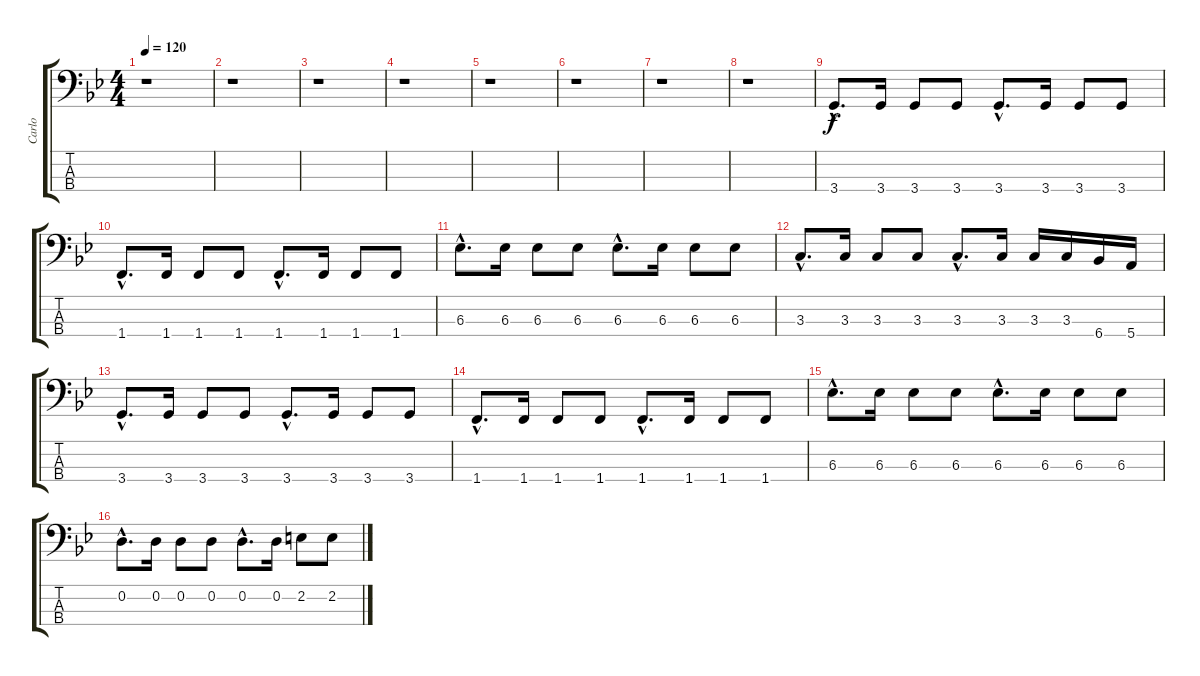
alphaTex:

\track ("Carlo" "Carlo") {instrument electricbassfinger}
\staff {score tabs}
\tuning (G2 D2 A1 E1) {hide}
\ts (4 4)
\tempo 120
\clef f4
\ks gminor
r.1{dy f} |
r.1 |
r.1 |
r.1 |
r.1 |
r.1 |
r.1 |
r.1 |
3.4{hac}.8{d} 3.4.16 3.4.8 3.4.8 3.4{hac}.8{d} 3.4.16 3.4.8 3.4.8 |
1.4{hac}.8{d} 1.4.16 1.4.8 1.4.8 1.4{hac}.8{d} 1.4.16 1.4.8 1.4.8 |
6.3{hac}.8{d} 6.3.16 6.3.8 6.3.8 6.3{hac}.8{d} 6.3.16 6.3.8 6.3.8 |
3.3{hac}.8{d} 3.3.16 3.3.8 3.3.8 3.3{hac}.8{d} 3.3.16 3.3.16 3.3.16 6.4.16 5.4.16 |
3.4{hac}.8{d} 3.4.16 3.4.8 3.4.8 3.4{hac}.8{d} 3.4.16 3.4.8 3.4.8 |
1.4{hac}.8{d} 1.4.16 1.4.8 1.4.8 1.4{hac}.8{d} 1.4.16 1.4.8 1.4.8 |
6.3{hac}.8{d} 6.3.16 6.3.8 6.3.8 6.3{hac}.8{d} 6.3.16 6.3.8 6.3.8 |
0.2{hac}.8{d} 0.2.16 0.2.8 0.2.8 0.2{hac}.8{d} 0.2.16 2.2.8 2.2.8
